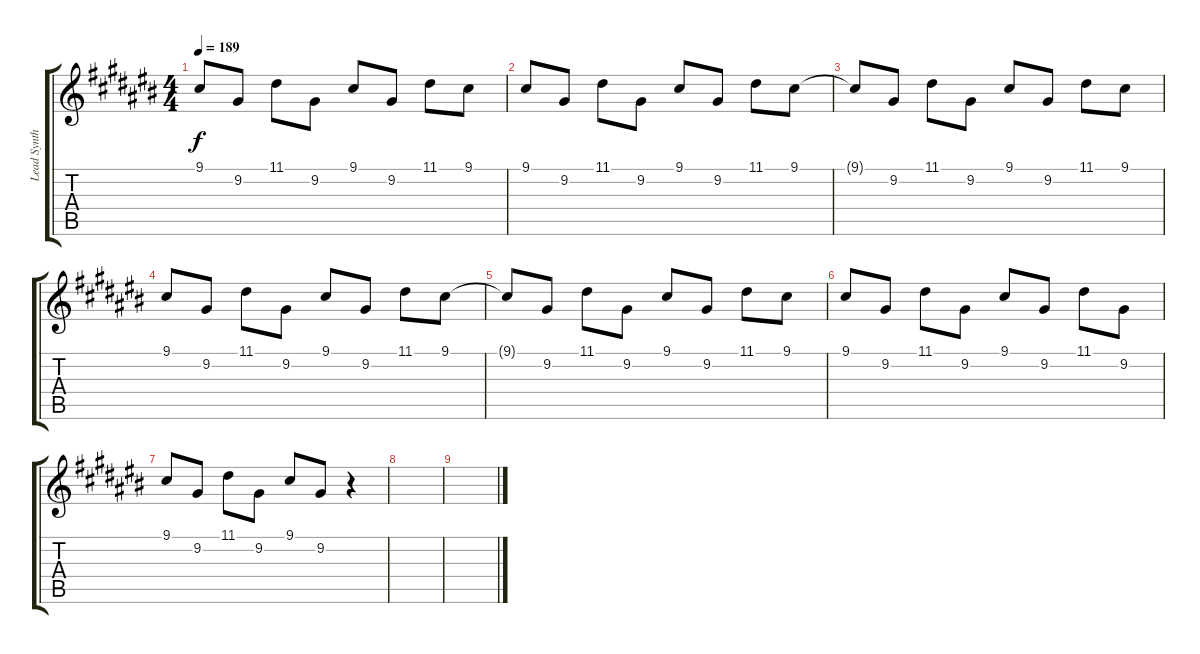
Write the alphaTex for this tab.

\track ("Lead Synth" "Lead Synth") {instrument lead2sawtooth}
\staff {score tabs}
\tuning (E4 B3 G3 D3 A2 E2) {hide}
\ts (4 4)
\tempo 189
\clef g2
\ks a#minor
9.1{t}.8{dy f} 9.2.8 11.1.8 9.2.8 9.1.8 9.2.8 11.1.8 9.1.8 |
\ks c#
9.1.8 9.2.8 11.1.8 9.2.8 9.1.8 9.2.8 11.1.8 9.1.8 |
\ks a#minor
9.1{t}.8 9.2.8 11.1.8 9.2.8 9.1.8 9.2.8 11.1.8 9.1.8 |
\ks c#
9.1.8 9.2.8 11.1.8 9.2.8 9.1.8 9.2.8 11.1.8 9.1.8 |
\ks a#minor
9.1{t}.8 9.2.8 11.1.8 9.2.8 9.1.8 9.2.8 11.1.8 9.1.8 |
9.1.8 9.2.8 11.1.8 9.2.8 9.1.8 9.2.8 11.1.8 9.2.8 |
9.1.8 9.2.8 11.1.8 9.2.8 9.1.8 9.2.8 r.4 |
|
\ks c#
